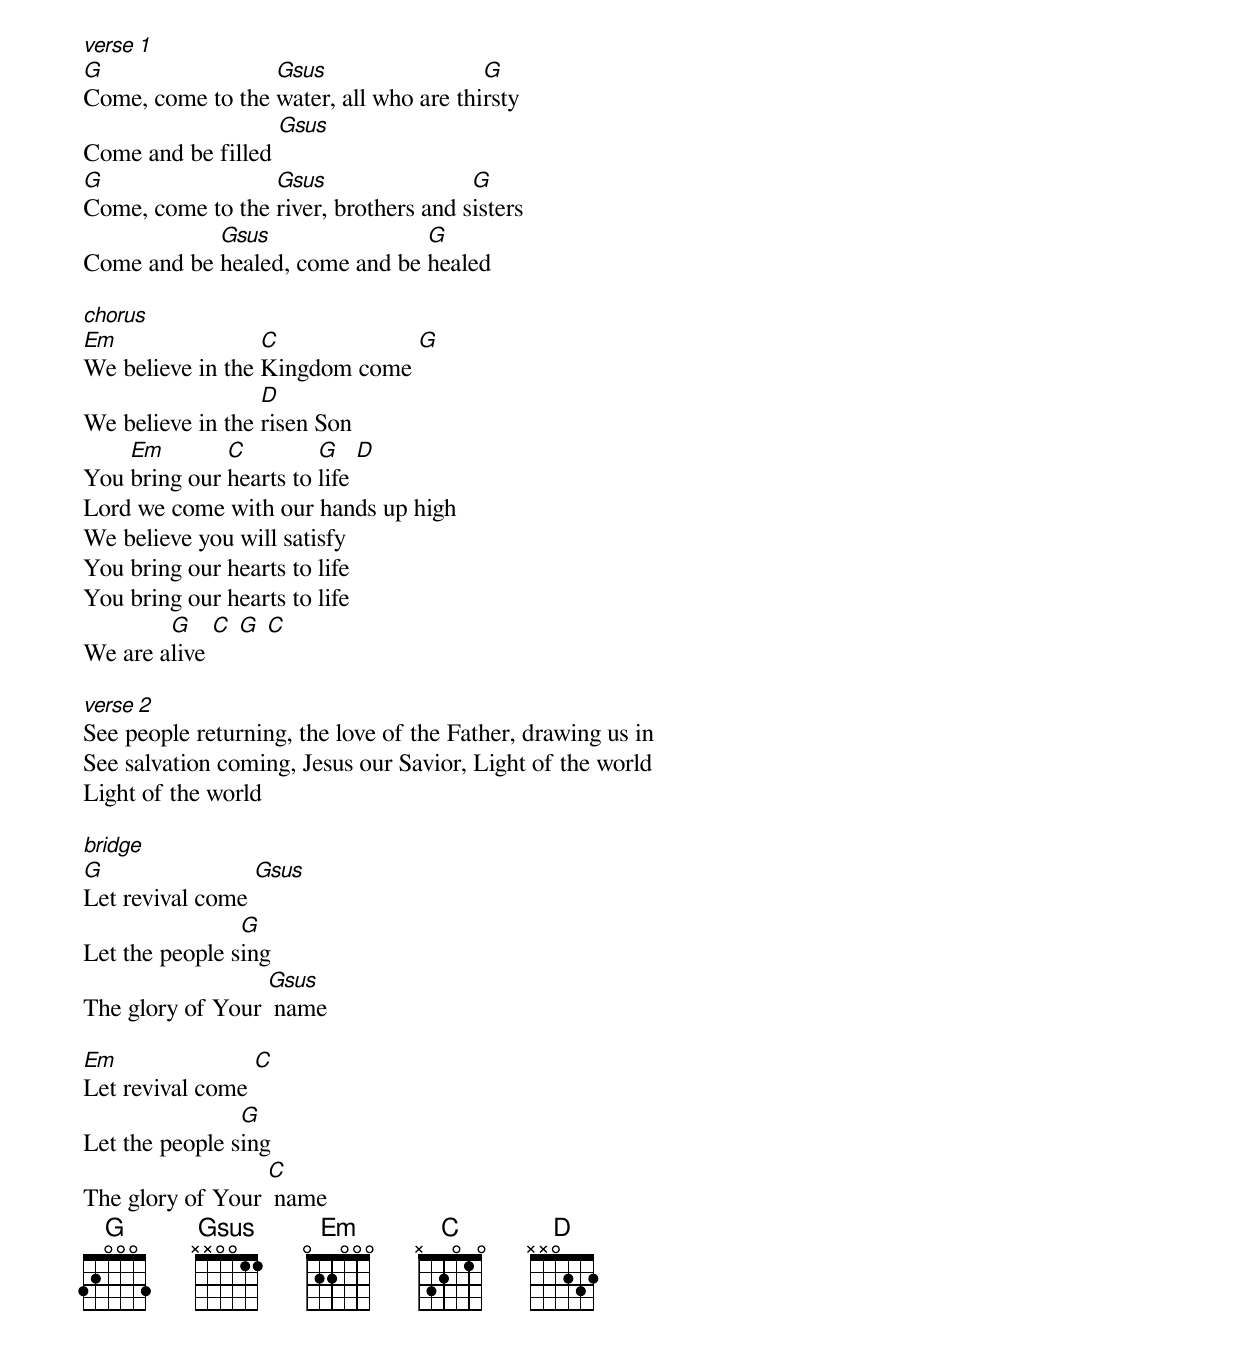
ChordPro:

[verse 1]
[G]Come, come to the [Gsus]water, all who are thi[G]rsty
Come and be filled [Gsus]
[G]Come, come to the [Gsus]river, brothers and s[G]isters
Come and be [Gsus]healed, come and be [G]healed

[chorus]
[Em]We believe in the [C]Kingdom come [G]
We believe in the [D]risen Son
You [Em]bring our [C]hearts to [G]life [D]
Lord we come with our hands up high
We believe you will satisfy
You bring our hearts to life
You bring our hearts to life
We are a[G]live [C] [G] [C]

[verse 2]
See people returning, the love of the Father, drawing us in
See salvation coming, Jesus our Savior, Light of the world
Light of the world

[bridge]
[G]Let revival come [Gsus]
Let the people s[G]ing
The glory of Your [Gsus] name

[Em]Let revival come [C]
Let the people s[G]ing
The glory of Your [C] name
